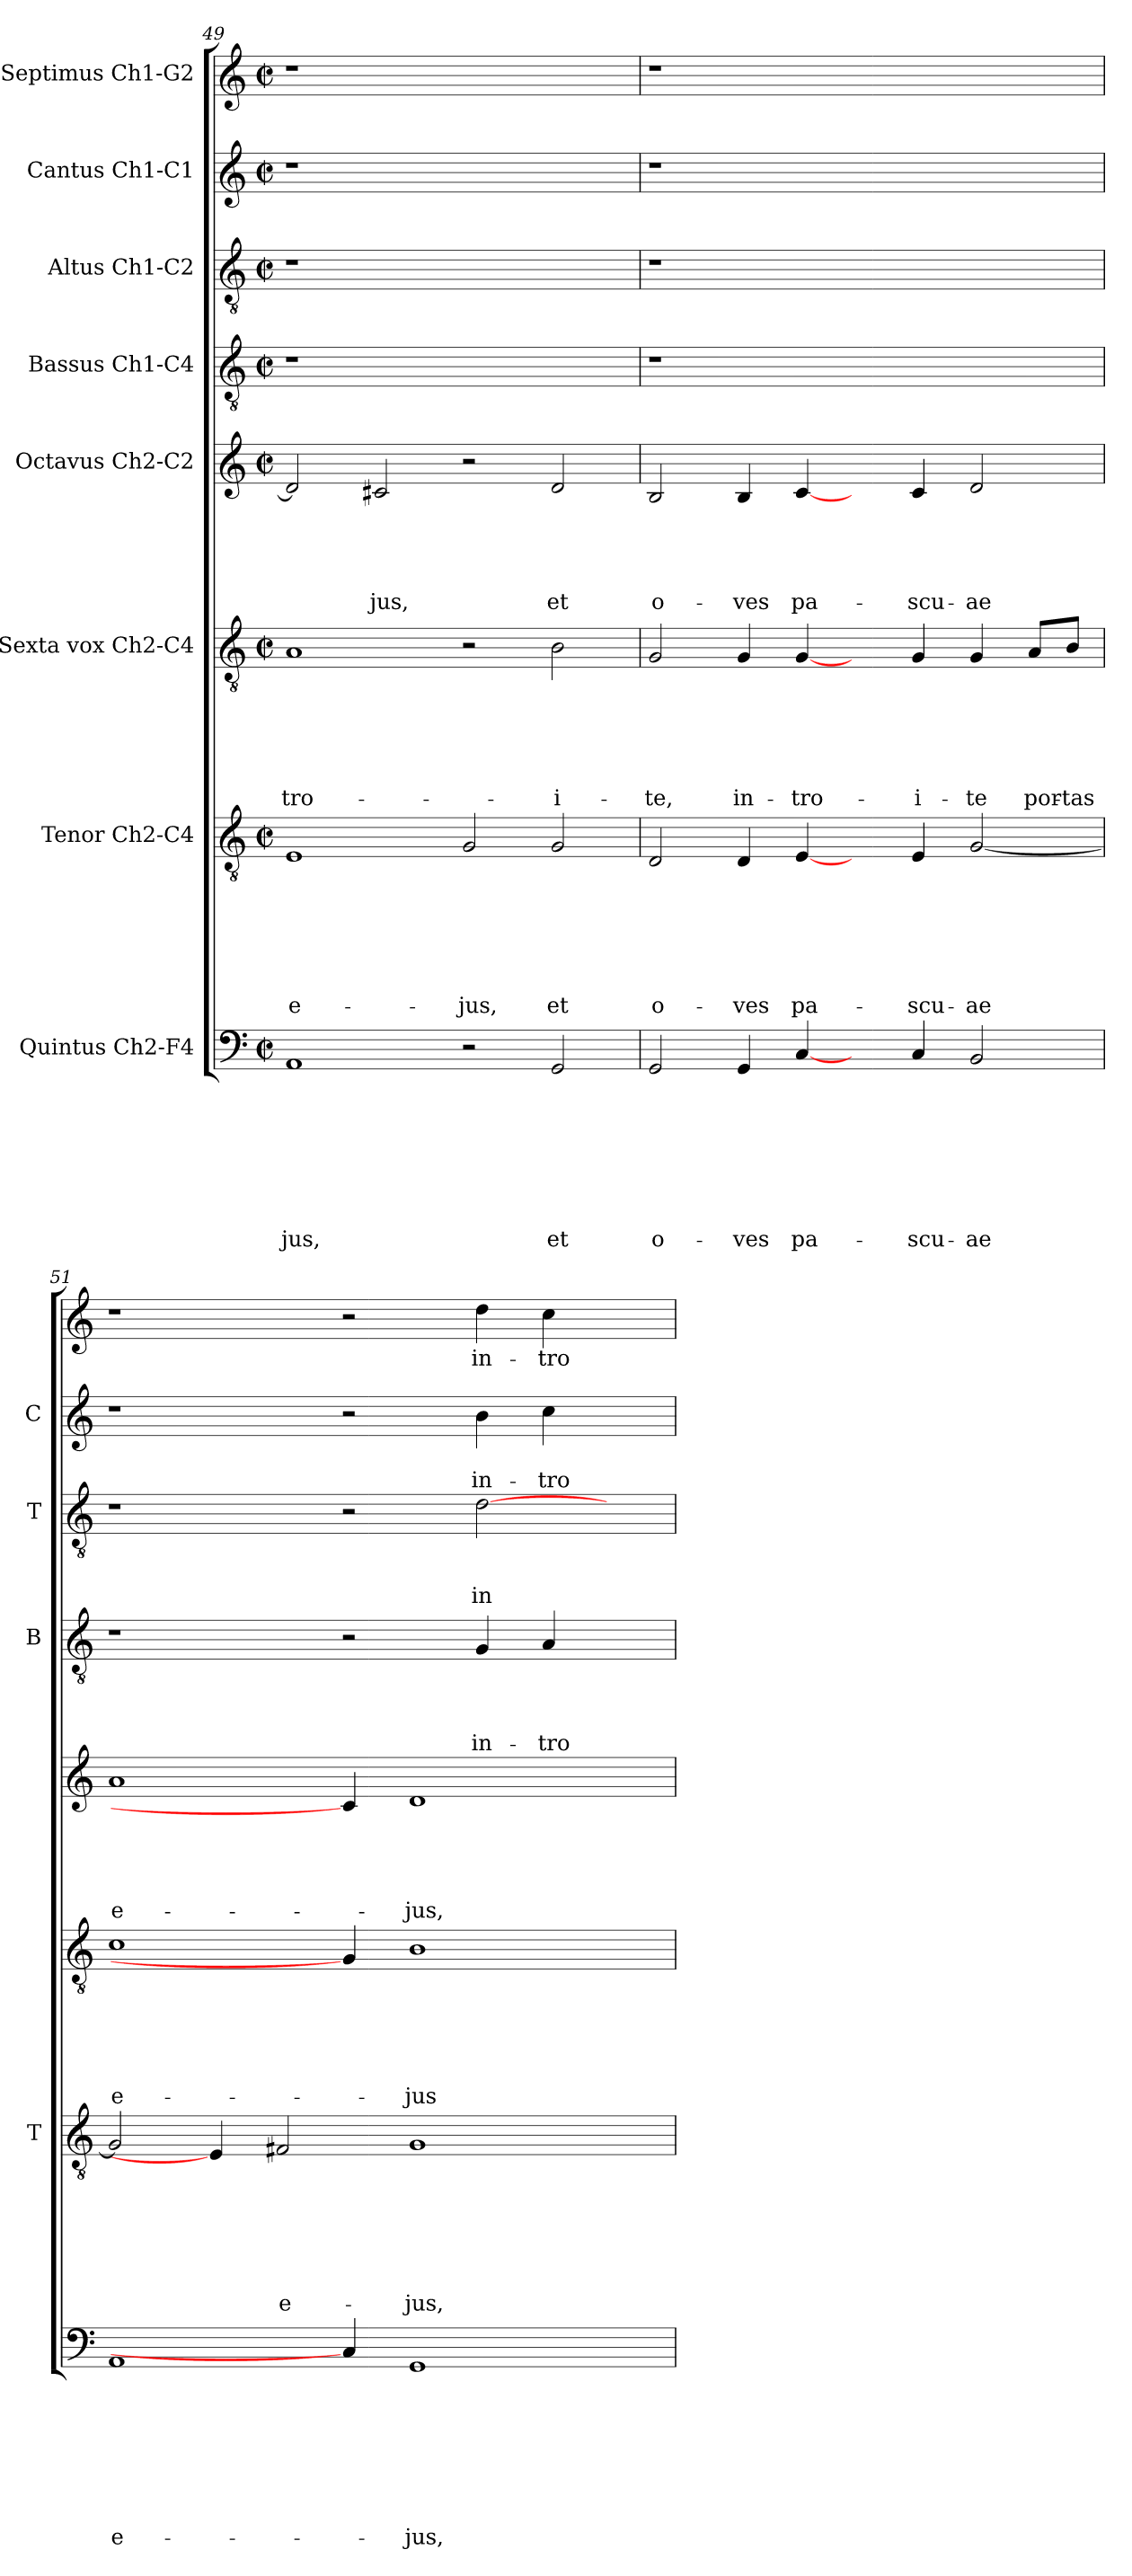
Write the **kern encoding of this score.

**kern	**text	**text	**text	**text	**text	**text	**text	**text	**kern	**text	**text	**text	**text	**text	**text	**text	**kern	**text	**text	**text	**text	**text	**text	**kern	**text	**text	**text	**text	**text	**kern	**text	**text	**text	**text	**kern	**text	**text	**text	**kern	**text	**text	**kern	**text
*part8	*part8	*part8	*part8	*part8	*part8	*part8	*part8	*part8	*part7	*part7	*part7	*part7	*part7	*part7	*part7	*part7	*part6	*part6	*part6	*part6	*part6	*part6	*part6	*part5	*part5	*part5	*part5	*part5	*part5	*part4	*part4	*part4	*part4	*part4	*part3	*part3	*part3	*part3	*part2	*part2	*part2	*part1	*part1
*staff8	*staff8	*staff8	*staff8	*staff8	*staff8	*staff8	*staff8	*staff8	*staff7	*staff7	*staff7	*staff7	*staff7	*staff7	*staff7	*staff7	*staff6	*staff6	*staff6	*staff6	*staff6	*staff6	*staff6	*staff5	*staff5	*staff5	*staff5	*staff5	*staff5	*staff4	*staff4	*staff4	*staff4	*staff4	*staff3	*staff3	*staff3	*staff3	*staff2	*staff2	*staff2	*staff1	*staff1
*I"Quintus Ch2-F4	*	*	*	*	*	*	*	*	*I"Tenor Ch2-C4	*	*	*	*	*	*	*	*I"Sexta vox  Ch2-C4	*	*	*	*	*	*	*I"Octavus Ch2-C2	*	*	*	*	*	*I"Bassus  Ch1-C4	*	*	*	*	*I"Altus Ch1-C2	*	*	*	*I"Cantus Ch1-C1	*	*	*I"Septimus Ch1-G2	*
*	*	*	*	*	*	*	*	*	*I'T	*	*	*	*	*	*	*	*	*	*	*	*	*	*	*	*	*	*	*	*	*I'B	*	*	*	*	*I'T	*	*	*	*I'C	*	*	*	*
*clefF4	*	*	*	*	*	*	*	*	*clefGv2	*	*	*	*	*	*	*	*clefGv2	*	*	*	*	*	*	*clefG2	*	*	*	*	*	*clefGv2	*	*	*	*	*clefGv2	*	*	*	*clefG2	*	*	*clefG2	*
*k[]	*	*	*	*	*	*	*	*	*k[]	*	*	*	*	*	*	*	*k[]	*	*	*	*	*	*	*k[]	*	*	*	*	*	*k[]	*	*	*	*	*k[]	*	*	*	*k[]	*	*	*k[]	*
*C:	*	*	*	*	*	*	*	*	*C:	*	*	*	*	*	*	*	*C:	*	*	*	*	*	*	*C:	*	*	*	*	*	*C:	*	*	*	*	*C:	*	*	*	*C:	*	*	*C:	*
*M2/2	*	*	*	*	*	*	*	*	*M2/2	*	*	*	*	*	*	*	*M2/2	*	*	*	*	*	*	*M2/2	*	*	*	*	*	*M2/2	*	*	*	*	*M2/2	*	*	*	*M2/2	*	*	*M2/2	*
*met(c|)	*	*	*	*	*	*	*	*	*met(c|)	*	*	*	*	*	*	*	*met(c|)	*	*	*	*	*	*	*met(c|)	*	*	*	*	*	*met(c|)	*	*	*	*	*met(c|)	*	*	*	*met(c|)	*	*	*met(c|)	*
=49	=49	=49	=49	=49	=49	=49	=49	=49	=49	=49	=49	=49	=49	=49	=49	=49	=49	=49	=49	=49	=49	=49	=49	=49	=49	=49	=49	=49	=49	=49	=49	=49	=49	=49	=49	=49	=49	=49	=49	=49	=49	=49	=49
!	!	!	!	!	!	!	!	!LO:LY:b	!	!	!	!	!	!	!	!LO:LY:b	!	!	!	!	!	!	!LO:LY:b	!	!	!	!	!	!	!	!	!	!	!	!	!	!	!	!	!	!	!	!
1AA	.	.	.	.	.	.	.	-jus,	1E	.	.	.	.	.	.	e-	1A	.	.	.	.	.	-tro-	2d/]	.	.	.	.	.	1r	.	.	.	.	1r	.	.	.	1r	.	.	1r	.
!	!	!	!	!	!	!	!	!	!	!	!	!	!	!	!	!	!	!	!	!	!	!	!	!	!	!	!	!	!LO:LY:b	!	!	!	!	!	!	!	!	!	!	!	!	!	!
.	.	.	.	.	.	.	.	.	.	.	.	.	.	.	.	.	.	.	.	.	.	.	.	2c#X/	.	.	.	.	-jus,	.	.	.	.	.	.	.	.	.	.	.	.	.	.
!	!	!	!	!	!	!	!	!	!	!	!	!	!	!	!	!LO:LY:b	!	!	!	!	!	!	!	!	!	!	!	!	!	!	!	!	!	!	!	!	!	!	!	!	!	!	!
2r	.	.	.	.	.	.	.	.	2G/	.	.	.	.	.	.	-jus,	2r	.	.	.	.	.	.	2r	.	.	.	.	.	1ryy	.	.	.	.	1ryy	.	.	.	1ryy	.	.	1ryy	.
!	!	!	!	!	!	!	!	!LO:LY:b	!	!	!	!	!	!	!	!LO:LY:b	!	!	!	!	!	!	!LO:LY:b	!	!	!	!	!	!LO:LY:b	!	!	!	!	!	!	!	!	!	!	!	!	!	!
2GG/	.	.	.	.	.	.	.	et	2G/	.	.	.	.	.	.	et	2B\	.	.	.	.	.	-i-	2d/	.	.	.	.	et	.	.	.	.	.	.	.	.	.	.	.	.	.	.
!!LO:PB:g=z
=50	=50	=50	=50	=50	=50	=50	=50	=50	=50	=50	=50	=50	=50	=50	=50	=50	=50	=50	=50	=50	=50	=50	=50	=50	=50	=50	=50	=50	=50	=50	=50	=50	=50	=50	=50	=50	=50	=50	=50	=50	=50	=50	=50
!	!	!	!	!	!	!	!	!LO:LY:b	!	!	!	!	!	!	!	!LO:LY:b	!	!	!	!	!	!	!LO:LY:b	!	!	!	!	!	!LO:LY:b	!	!	!	!	!	!	!	!	!	!	!	!	!	!
2GG/	.	.	.	.	.	.	.	o-	2D/	.	.	.	.	.	.	o-	2G/	.	.	.	.	.	-te,	2B/	.	.	.	.	o-	1r	.	.	.	.	1r	.	.	.	1r	.	.	1r	.
!	!	!	!	!	!	!	!	!LO:LY:b	!	!	!	!	!	!	!	!LO:LY:b	!	!	!	!	!	!	!LO:LY:b	!	!	!	!	!	!LO:LY:b	!	!	!	!	!	!	!	!	!	!	!	!	!	!
4GG/	.	.	.	.	.	.	.	-ves	4D/	.	.	.	.	.	.	-ves	4G/	.	.	.	.	.	in-	4B/	.	.	.	.	-ves	.	.	.	.	.	.	.	.	.	.	.	.	.	.
!	!	!	!	!	!	!	!	!LO:LY:b	!	!	!	!	!	!	!	!LO:LY:b	!	!	!	!	!	!	!LO:LY:b	!	!	!	!	!	!LO:LY:b	!	!	!	!	!	!	!	!	!	!	!	!	!	!
[4C/	.	.	.	.	.	.	.	pa-	[4E/	.	.	.	.	.	.	pa-	[4G/	.	.	.	.	.	-tro-	[4c/	.	.	.	.	pa-	.	.	.	.	.	.	.	.	.	.	.	.	.	.
4ryy	.	.	.	.	.	.	.	.	4ryy	.	.	.	.	.	.	.	4ryy	.	.	.	.	.	.	4ryy	.	.	.	.	.	1ryy	.	.	.	.	1ryy	.	.	.	1ryy	.	.	1ryy	.
!	!	!	!	!	!	!	!	!LO:LY:b	!	!	!	!	!	!	!	!LO:LY:b	!	!	!	!	!	!	!LO:LY:b	!	!	!	!	!	!LO:LY:b	!	!	!	!	!	!	!	!	!	!	!	!	!	!
4C/	.	.	.	.	.	.	.	-scu-	4E/	.	.	.	.	.	.	-scu-	4G/	.	.	.	.	.	-i-	4c/	.	.	.	.	-scu-	.	.	.	.	.	.	.	.	.	.	.	.	.	.
!	!	!	!	!	!	!	!	!LO:LY:b	!	!	!	!	!	!	!	!LO:LY:b	!	!	!	!	!	!	!LO:LY:b	!	!	!	!	!	!LO:LY:b	!	!	!	!	!	!	!	!	!	!	!	!	!	!
2BB/	.	.	.	.	.	.	.	-ae	[2G/	.	.	.	.	.	.	-ae	4G/	.	.	.	.	.	-te	2d/	.	.	.	.	-ae	.	.	.	.	.	.	.	.	.	.	.	.	.	.
!	!	!	!	!	!	!	!	!	!	!	!	!	!	!	!	!	!	!	!	!	!	!	!LO:LY:b	!	!	!	!	!	!	!	!	!	!	!	!	!	!	!	!	!	!	!	!
.	.	.	.	.	.	.	.	.	.	.	.	.	.	.	.	.	8A/L	.	.	.	.	.	por-	.	.	.	.	.	.	.	.	.	.	.	.	.	.	.	.	.	.	.	.
!	!	!	!	!	!	!	!	!	!	!	!	!	!	!	!	!	!	!	!	!	!	!	!LO:LY:b	!	!	!	!	!	!	!	!	!	!	!	!	!	!	!	!	!	!	!	!
.	.	.	.	.	.	.	.	.	.	.	.	.	.	.	.	.	8B/J	.	.	.	.	.	-tas	.	.	.	.	.	.	.	.	.	.	.	.	.	.	.	.	.	.	.	.
=51	=51	=51	=51	=51	=51	=51	=51	=51	=51	=51	=51	=51	=51	=51	=51	=51	=51	=51	=51	=51	=51	=51	=51	=51	=51	=51	=51	=51	=51	=51	=51	=51	=51	=51	=51	=51	=51	=51	=51	=51	=51	=51	=51
!	!	!	!	!	!	!	!	!LO:LY:b	!	!	!	!	!	!	!	!	!	!	!	!	!	!	!LO:LY:b	!	!	!	!	!	!LO:LY:b	!	!	!	!	!	!	!	!	!	!	!	!	!	!
1AA	.	.	.	.	.	.	.	e-	2G/]	.	.	.	.	.	.	.	1c	.	.	.	.	.	e-	1a	.	.	.	.	e-	1r	.	.	.	.	1r	.	.	.	1r	.	.	1r	.
.	.	.	.	.	.	.	.	.	4E/]	.	.	.	.	.	.	.	.	.	.	.	.	.	.	.	.	.	.	.	.	.	.	.	.	.	.	.	.	.	.	.	.	.	.
!	!	!	!	!	!	!	!	!	!	!	!	!	!	!	!	!LO:LY:b	!	!	!	!	!	!	!	!	!	!	!	!	!	!	!	!	!	!	!	!	!	!	!	!	!	!	!
.	.	.	.	.	.	.	.	.	2F#X/	.	.	.	.	.	.	e-	.	.	.	.	.	.	.	.	.	.	.	.	.	.	.	.	.	.	.	.	.	.	.	.	.	.	.
4C/]	.	.	.	.	.	.	.	.	.	.	.	.	.	.	.	.	4G/]	.	.	.	.	.	.	4c/]	.	.	.	.	.	2r	.	.	.	.	2r	.	.	.	2r	.	.	2r	.
!	!	!	!	!	!	!	!	!LO:LY:b	!	!	!	!	!	!	!	!LO:LY:b	!	!	!	!	!	!	!LO:LY:b	!	!	!	!	!	!LO:LY:b	!	!	!	!	!	!	!	!	!	!	!	!	!	!
1GG	.	.	.	.	.	.	.	-jus,	1G	.	.	.	.	.	.	-jus,	1B	.	.	.	.	.	-jus	1d	.	.	.	.	-jus,	.	.	.	.	.	.	.	.	.	.	.	.	.	.
!	!	!	!	!	!	!	!	!	!	!	!	!	!	!	!	!	!	!	!	!	!	!	!	!	!	!	!	!	!	!	!	!	!	!LO:LY:b	!	!	!	!LO:LY:b	!	!	!LO:LY:b	!	!LO:LY:b
.	.	.	.	.	.	.	.	.	.	.	.	.	.	.	.	.	.	.	.	.	.	.	.	.	.	.	.	.	.	4G/	.	.	.	in-	[2d\	.	.	in-	4b\	.	in-	4dd\	in-
!	!	!	!	!	!	!	!	!	!	!	!	!	!	!	!	!	!	!	!	!	!	!	!	!	!	!	!	!	!	!	!	!	!	!LO:LY:b	!	!	!	!	!	!	!LO:LY:b	!	!LO:LY:b
.	.	.	.	.	.	.	.	.	.	.	.	.	.	.	.	.	.	.	.	.	.	.	.	.	.	.	.	.	.	4A/	.	.	.	-tro-	.	.	.	.	4cc\	.	-tro-	4cc\	-tro-
.	.	.	.	.	.	.	.	.	.	.	.	.	.	.	.	.	.	.	.	.	.	.	.	.	.	.	.	.	.	4ryy	.	.	.	.	4ryy	.	.	.	4ryy	.	.	4ryy	.
=	=	=	=	=	=	=	=	=	=	=	=	=	=	=	=	=	=	=	=	=	=	=	=	=	=	=	=	=	=	=	=	=	=	=	=	=	=	=	=	=	=	=	=
*-	*-	*-	*-	*-	*-	*-	*-	*-	*-	*-	*-	*-	*-	*-	*-	*-	*-	*-	*-	*-	*-	*-	*-	*-	*-	*-	*-	*-	*-	*-	*-	*-	*-	*-	*-	*-	*-	*-	*-	*-	*-	*-	*-
